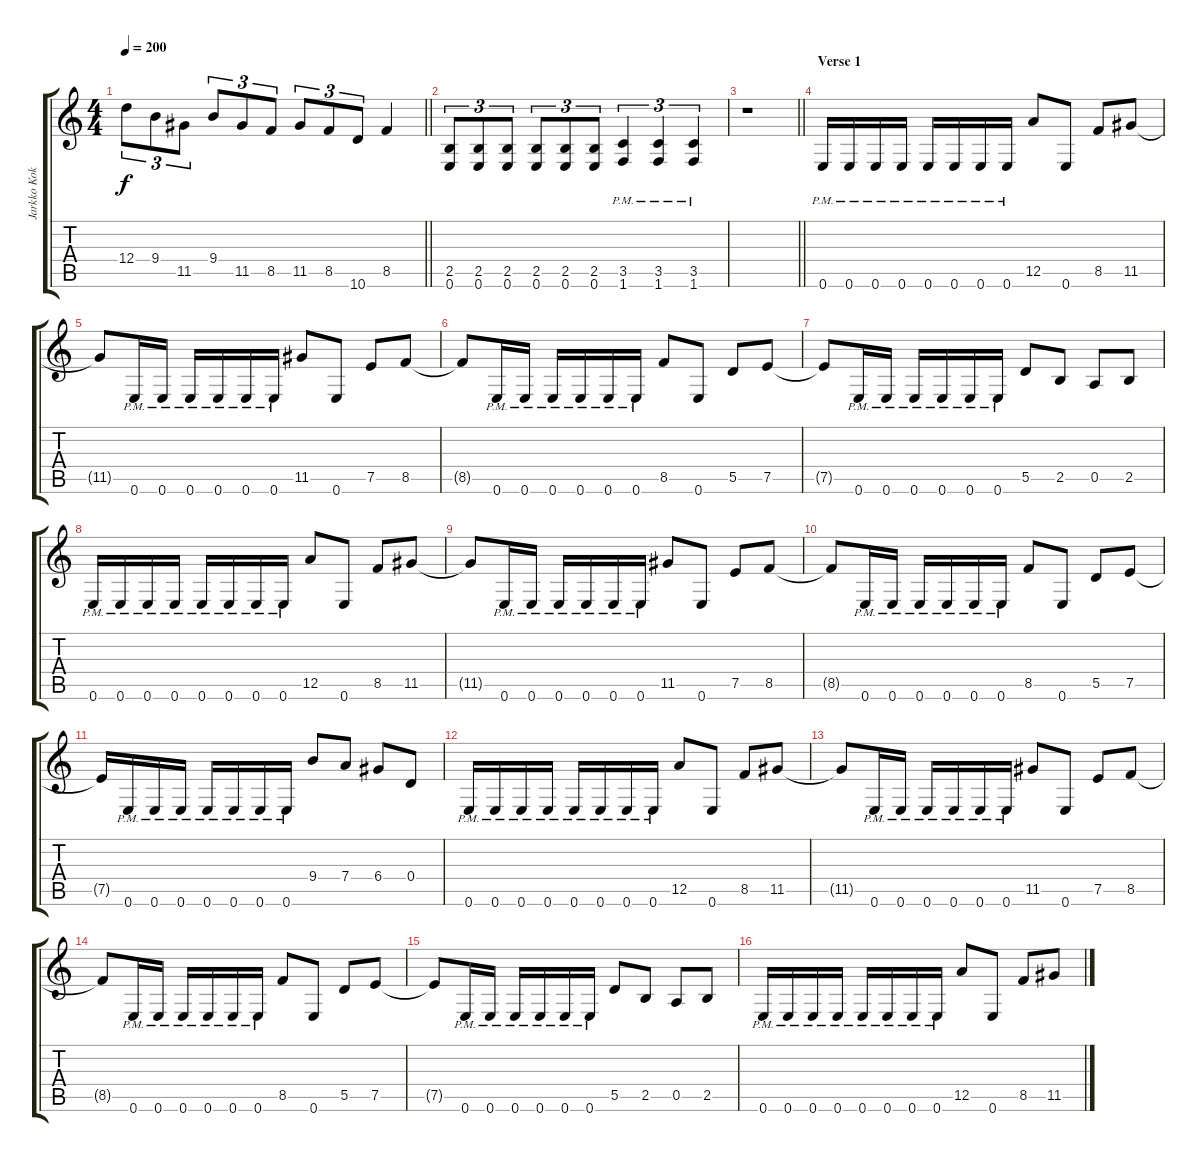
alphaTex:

\track ("Jarkko Kokko (guitar)" "Jarkko Kok") {instrument distortionguitar}
\staff {score tabs}
\tuning (E4 B3 G3 D3 A2 E2) {hide}
\ts (4 4)
\tempo 200
\clef g2
\barLineRight lightlight
\ks c
12.4.8{tu (3 2) dy f} 9.4.8{tu (3 2)} 11.5.8{tu (3 2)} 9.4.8{tu (3 2)} 11.5.8{tu (3 2)} 8.5.8{tu (3 2)} 11.5.8{tu (3 2)} 8.5.8{tu (3 2)} 10.6.8{tu (3 2)} 8.5.4 |
(2.5 0.6).8{tu (3 2)} (2.5 0.6).8{tu (3 2)} (2.5 0.6).8{tu (3 2)} (2.5 0.6).8{tu (3 2)} (2.5 0.6).8{tu (3 2)} (2.5 0.6).8{tu (3 2)} (3.5{pm} 1.6{pm}).4{tu (3 2)} (3.5{pm} 1.6{pm}).4{tu (3 2)} (3.5{pm} 1.6{pm}).4{tu (3 2)} |
\barLineRight lightlight
r.1 |
\section ("" "Verse 1")
0.6{pm}.16 0.6{pm}.16 0.6{pm}.16 0.6{pm}.16 0.6{pm}.16 0.6{pm}.16 0.6{pm}.16 0.6{pm}.16 12.5.8 0.6.8 8.5.8 11.5.8 |
11.5{t}.8 0.6{pm}.16 0.6{pm}.16 0.6{pm}.16 0.6{pm}.16 0.6{pm}.16 0.6{pm}.16 11.5.8 0.6.8 7.5.8 8.5.8 |
8.5{t}.8 0.6{pm}.16 0.6{pm}.16 0.6{pm}.16 0.6{pm}.16 0.6{pm}.16 0.6{pm}.16 8.5.8 0.6.8 5.5.8 7.5.8 |
7.5{t}.8 0.6{pm}.16 0.6{pm}.16 0.6{pm}.16 0.6{pm}.16 0.6{pm}.16 0.6{pm}.16 5.5.8 2.5.8 0.5.8 2.5.8 |
0.6{pm}.16 0.6{pm}.16 0.6{pm}.16 0.6{pm}.16 0.6{pm}.16 0.6{pm}.16 0.6{pm}.16 0.6{pm}.16 12.5.8 0.6.8 8.5.8 11.5.8 |
11.5{t}.8 0.6{pm}.16 0.6{pm}.16 0.6{pm}.16 0.6{pm}.16 0.6{pm}.16 0.6{pm}.16 11.5.8 0.6.8 7.5.8 8.5.8 |
8.5{t}.8 0.6{pm}.16 0.6{pm}.16 0.6{pm}.16 0.6{pm}.16 0.6{pm}.16 0.6{pm}.16 8.5.8 0.6.8 5.5.8 7.5.8 |
7.5{t}.16 0.6{pm}.16 0.6{pm}.16 0.6{pm}.16 0.6{pm}.16 0.6{pm}.16 0.6{pm}.16 0.6{pm}.16 9.4.8 7.4.8 6.4.8 0.4.8 |
0.6{pm}.16 0.6{pm}.16 0.6{pm}.16 0.6{pm}.16 0.6{pm}.16 0.6{pm}.16 0.6{pm}.16 0.6{pm}.16 12.5.8 0.6.8 8.5.8 11.5.8 |
11.5{t}.8 0.6{pm}.16 0.6{pm}.16 0.6{pm}.16 0.6{pm}.16 0.6{pm}.16 0.6{pm}.16 11.5.8 0.6.8 7.5.8 8.5.8 |
8.5{t}.8 0.6{pm}.16 0.6{pm}.16 0.6{pm}.16 0.6{pm}.16 0.6{pm}.16 0.6{pm}.16 8.5.8 0.6.8 5.5.8 7.5.8 |
7.5{t}.8 0.6{pm}.16 0.6{pm}.16 0.6{pm}.16 0.6{pm}.16 0.6{pm}.16 0.6{pm}.16 5.5.8 2.5.8 0.5.8 2.5.8 |
0.6{pm}.16 0.6{pm}.16 0.6{pm}.16 0.6{pm}.16 0.6{pm}.16 0.6{pm}.16 0.6{pm}.16 0.6{pm}.16 12.5.8 0.6.8 8.5.8 11.5.8
